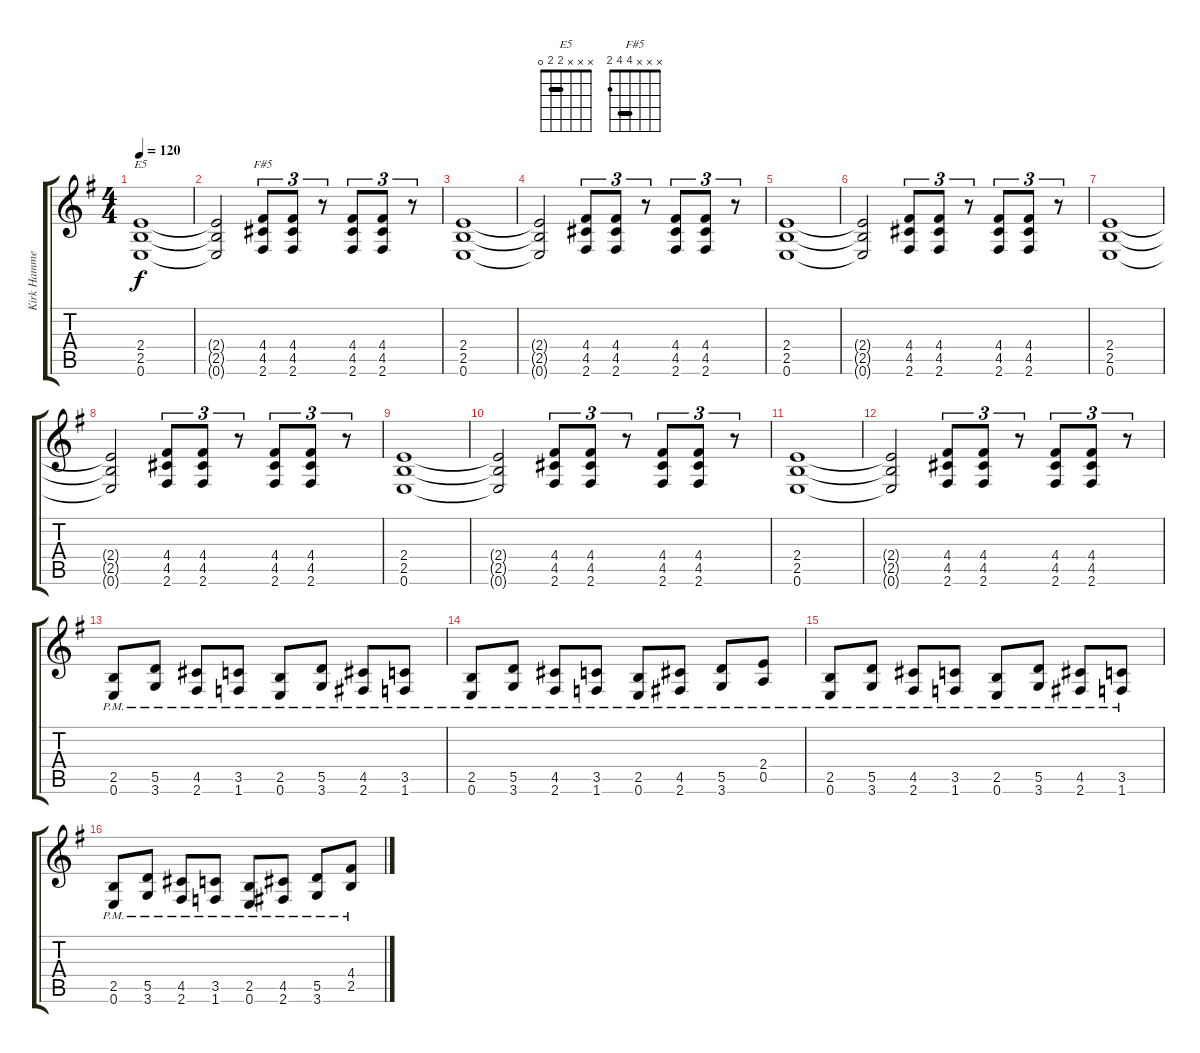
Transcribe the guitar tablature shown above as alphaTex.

\track ("Kirk Hammet (Lider)" "Kirk Hamme") {instrument distortionguitar}
\staff {score tabs}
\tuning (E4 B3 G3 D3 A2 E2) {hide}
\chord ("E5" x x x 2 2 0) {barre 2}
\chord ("F#5" x x x 4 4 2) {barre 4}
\ts (4 4)
\tempo 120
\clef g2
\ks g
(2.4 2.5 0.6).1{ch "E5" dy f} |
(2.4{t} 2.5{t} 0.6{t}).2 (4.4 4.5 2.6).8{tu (3 2) ch "F#5"} (4.4 4.5 2.6).8{tu (3 2)} r.8{tu (3 2)} (4.4 4.5 2.6).8{tu (3 2)} (4.4 4.5 2.6).8{tu (3 2)} r.8{tu (3 2)} |
(2.4 2.5 0.6).1 |
(2.4{t} 2.5{t} 0.6{t}).2 (4.4 4.5 2.6).8{tu (3 2)} (4.4 4.5 2.6).8{tu (3 2)} r.8{tu (3 2)} (4.4 4.5 2.6).8{tu (3 2)} (4.4 4.5 2.6).8{tu (3 2)} r.8{tu (3 2)} |
(2.4 2.5 0.6).1 |
(2.4{t} 2.5{t} 0.6{t}).2 (4.4 4.5 2.6).8{tu (3 2)} (4.4 4.5 2.6).8{tu (3 2)} r.8{tu (3 2)} (4.4 4.5 2.6).8{tu (3 2)} (4.4 4.5 2.6).8{tu (3 2)} r.8{tu (3 2)} |
(2.4 2.5 0.6).1 |
(2.4{t} 2.5{t} 0.6{t}).2 (4.4 4.5 2.6).8{tu (3 2)} (4.4 4.5 2.6).8{tu (3 2)} r.8{tu (3 2)} (4.4 4.5 2.6).8{tu (3 2)} (4.4 4.5 2.6).8{tu (3 2)} r.8{tu (3 2)} |
(2.4 2.5 0.6).1 |
(2.4{t} 2.5{t} 0.6{t}).2 (4.4 4.5 2.6).8{tu (3 2)} (4.4 4.5 2.6).8{tu (3 2)} r.8{tu (3 2)} (4.4 4.5 2.6).8{tu (3 2)} (4.4 4.5 2.6).8{tu (3 2)} r.8{tu (3 2)} |
(2.4 2.5 0.6).1 |
(2.4{t} 2.5{t} 0.6{t}).2 (4.4 4.5 2.6).8{tu (3 2)} (4.4 4.5 2.6).8{tu (3 2)} r.8{tu (3 2)} (4.4 4.5 2.6).8{tu (3 2)} (4.4 4.5 2.6).8{tu (3 2)} r.8{tu (3 2)} |
(2.5{pm} 0.6{pm}).8 (5.5{pm} 3.6{pm}).8 (4.5{pm} 2.6{pm}).8 (3.5{pm} 1.6{pm}).8 (2.5{pm} 0.6{pm}).8 (5.5{pm} 3.6{pm}).8 (4.5{pm} 2.6{pm}).8 (3.5{pm} 1.6{pm}).8 |
(2.5{pm} 0.6{pm}).8 (5.5{pm} 3.6{pm}).8 (4.5{pm} 2.6{pm}).8 (3.5{pm} 1.6{pm}).8 (2.5{pm} 0.6{pm}).8 (4.5{pm} 2.6{pm}).8 (5.5{pm} 3.6{pm}).8 (2.4{pm} 0.5{pm}).8 |
(2.5{pm} 0.6{pm}).8 (5.5{pm} 3.6{pm}).8 (4.5{pm} 2.6{pm}).8 (3.5{pm} 1.6{pm}).8 (2.5{pm} 0.6{pm}).8 (5.5{pm} 3.6{pm}).8 (4.5{pm} 2.6{pm}).8 (3.5{pm} 1.6{pm}).8 |
(2.5{pm} 0.6{pm}).8 (5.5{pm} 3.6{pm}).8 (4.5{pm} 2.6{pm}).8 (3.5{pm} 1.6{pm}).8 (2.5{pm} 0.6{pm}).8 (4.5{pm} 2.6{pm}).8 (5.5{pm} 3.6{pm}).8 (4.4{pm} 2.5{pm}).8
